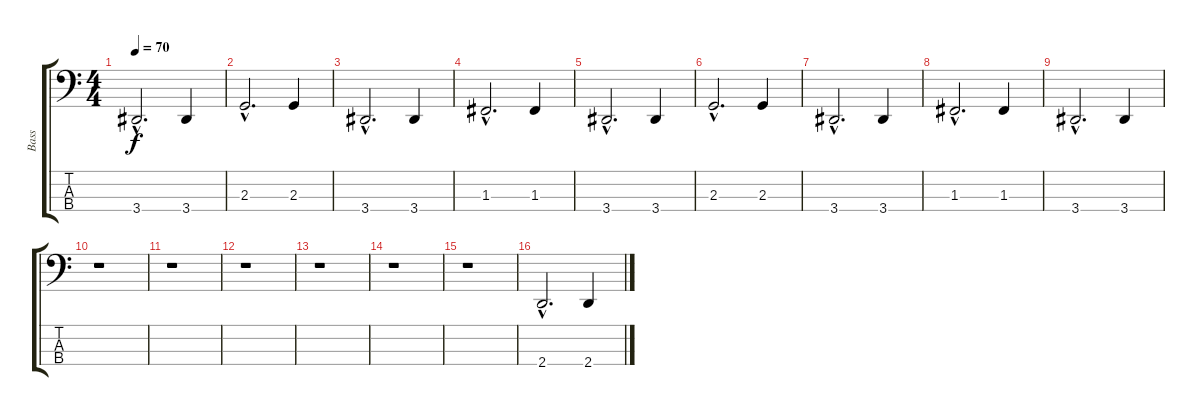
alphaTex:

\track ("Bass" "Bass") {instrument electricbasspick}
\staff {score tabs}
\tuning (Eb2 Bb1 F1 C1) {hide}
\ts (4 4)
\tempo 70
\clef f4
\ks c
3.4{hac}.2{d dy f} 3.4.4 |
2.3{hac}.2{d} 2.3.4 |
3.4{hac}.2{d} 3.4.4 |
1.3{hac}.2{d} 1.3.4 |
3.4{hac}.2{d} 3.4.4 |
2.3{hac}.2{d} 2.3.4 |
3.4{hac}.2{d} 3.4.4 |
1.3{hac}.2{d} 1.3.4 |
3.4{hac}.2{d} 3.4.4 |
r.1 |
r.1 |
r.1 |
r.1 |
r.1 |
r.1 |
2.4{hac}.2{d} 2.4.4
